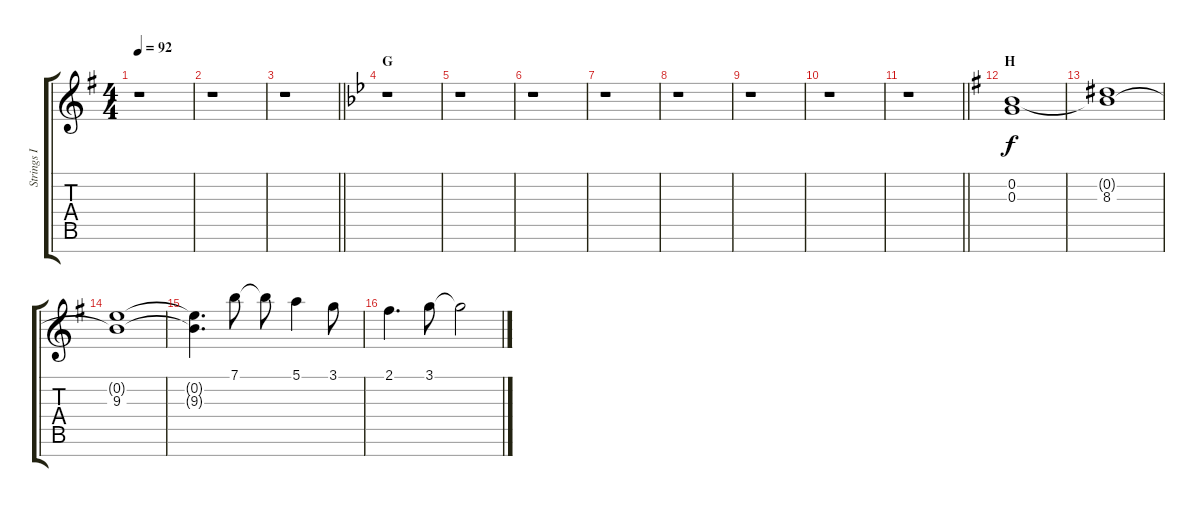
\track ("Strings I" "Strings I") {instrument stringensemble1}
\staff {score tabs}
\tuning (E5 B4 G4 D4 A3 E3 B2) {hide}
\ts (4 4)
\tempo 92
\clef g2
\ks g
r.1{dy f} |
r.1 |
\barLineRight lightlight
r.1 |
\section ("" "G")
\ks bb
r.1 |
r.1 |
r.1 |
r.1 |
r.1 |
r.1 |
r.1 |
\barLineRight lightlight
r.1 |
\section ("" "H")
\ks g
(0.2 0.3).1 |
(0.2{t} 8.3).1 |
(0.2{t} 9.3).1 |
(0.2{t} 9.3{t}).4{d} 7.1.8 7.1{t}.8 5.1.4 3.1.8 |
2.1.4{d} 3.1.8 3.1{t}.2
